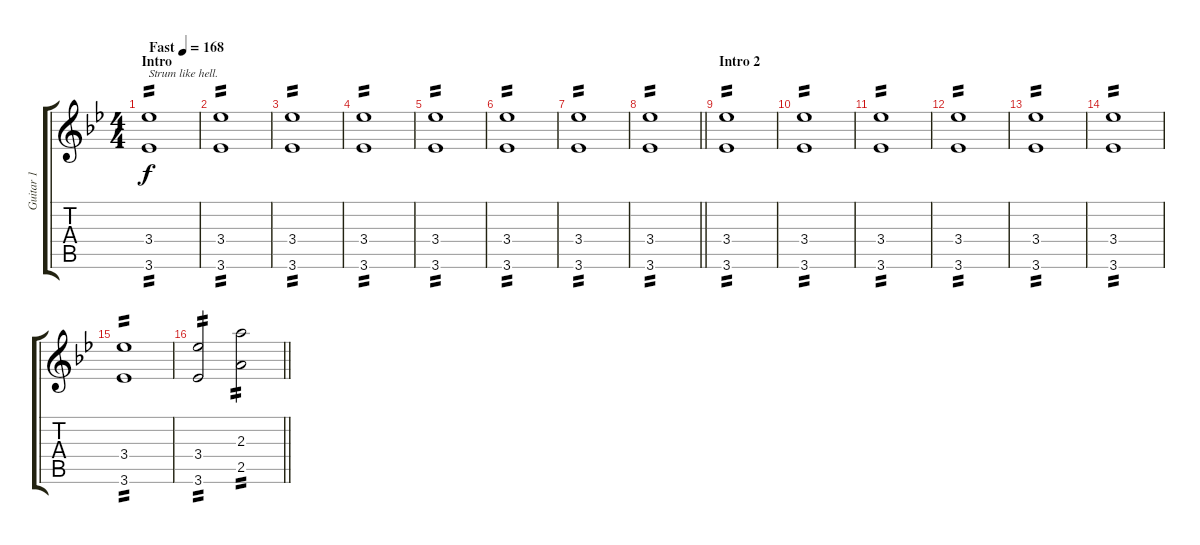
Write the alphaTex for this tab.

\track ("Guitar 1" "Guitar 1") {instrument distortionguitar}
\staff {score tabs}
\tuning (E4 C4 G3 C3 G2 C2) {hide}
\ts (4 4)
\section ("" "Intro")
\tempo (168 "Fast")
\clef g2
\ks bb
(3.4 3.6).1{ot 8vb txt "Strum like hell." tp 2 dy f instrument distortionguitar} |
(3.4 3.6).1{ot 8vb tp 2} |
(3.4 3.6).1{ot 8vb tp 2} |
(3.4 3.6).1{ot 8vb tp 2} |
(3.4 3.6).1{ot 8vb tp 2} |
(3.4 3.6).1{ot 8vb tp 2} |
(3.4 3.6).1{ot 8vb tp 2} |
\barLineRight lightlight
(3.4 3.6).1{ot 8vb tp 2} |
\section ("" "Intro 2")
(3.4 3.6).1{ot 8vb tp 2} |
(3.4 3.6).1{ot 8vb tp 2} |
(3.4 3.6).1{ot 8vb tp 2} |
(3.4 3.6).1{ot 8vb tp 2} |
(3.4 3.6).1{ot 8vb tp 2} |
(3.4 3.6).1{ot 8vb tp 2} |
(3.4 3.6).1{ot 8vb tp 2} |
\barLineRight lightlight
(3.4 3.6).2{ot 8vb tp 2} (2.3 2.5).2{ot 8vb tp 2}
